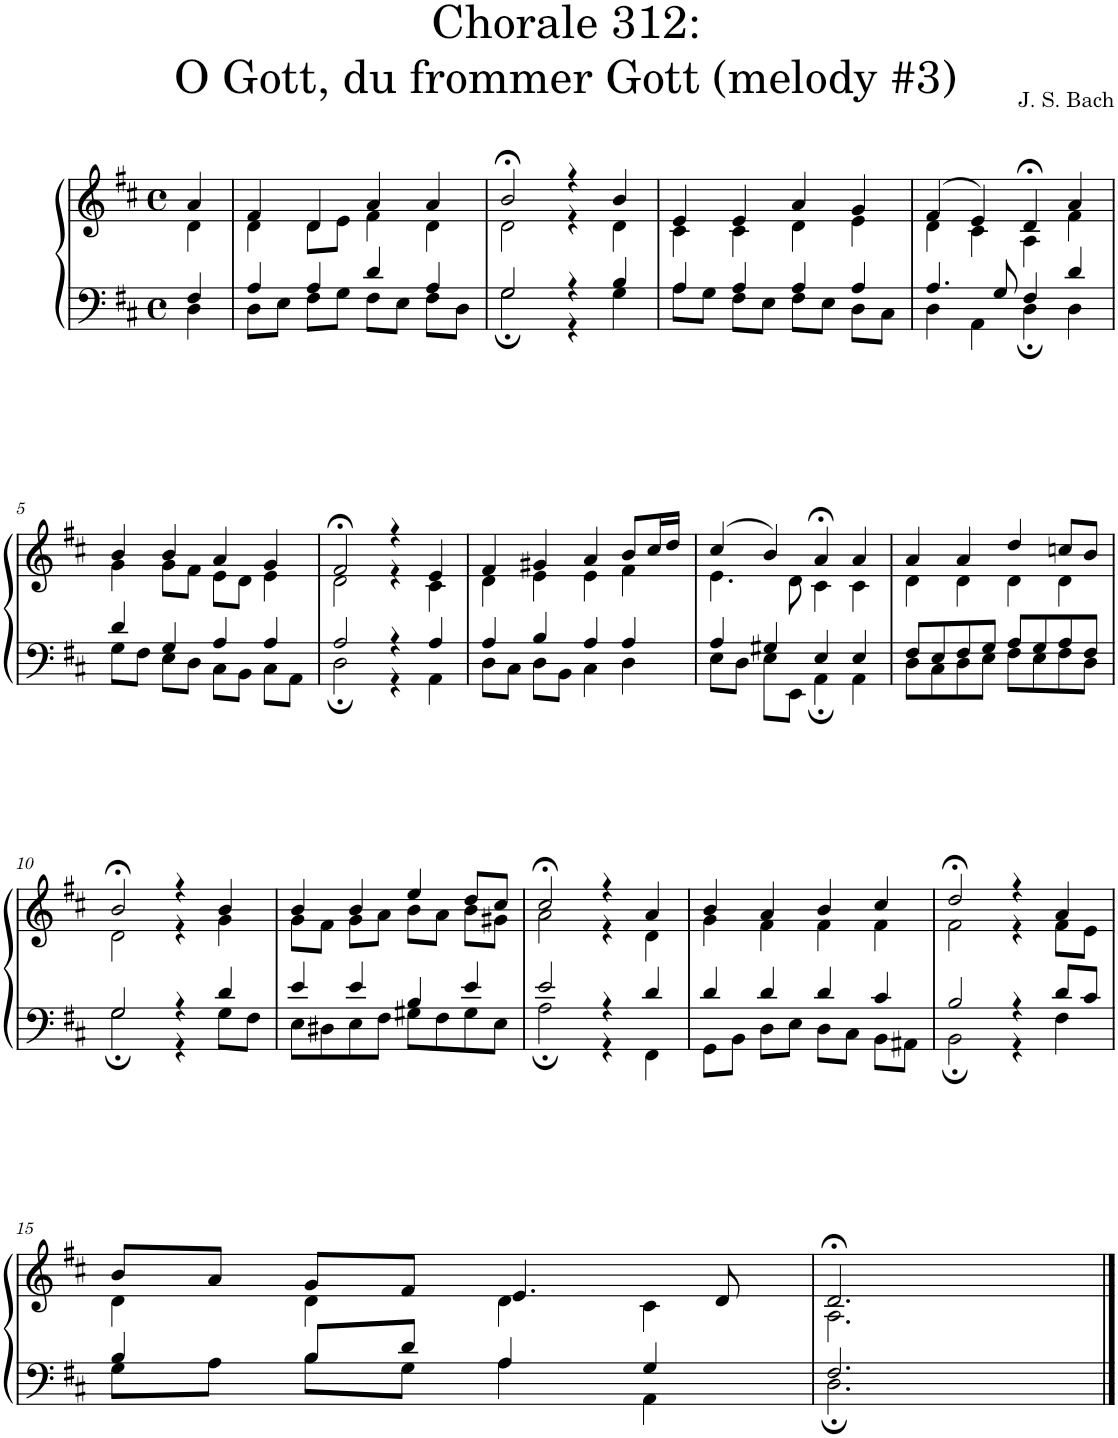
**kern	**kern
*part1	*part1
*staff2	*staff1
*I"S,A	*
*clefF4	*clefG2
*k[f#c#]	*k[f#c#]
*M4/4	*M4/4
*met(c)	*met(c)
=	=
*^	*^
4F#/	4D\	4a/	4d\
=1	=1	=1	=1
4A/	8D\L	4f#/	4d\
.	8E\J	.	.
4A/	8F#\L	4d/	8d\L
.	8G\J	.	8e\J
4d/	8F#\L	4a/	4f#\
.	8E\J	.	.
4A/	8F#\L	4a/	4d\
.	8D\J	.	.
=2	=2	=2	=2
2G/	2G;\	2b;</	2d\
4r	4r	4r	4r
4B/	4G\	4b/	4d\
=3	=3	=3	=3
4A/	8A\L	4e/	4c#\
.	8G\J	.	.
4A/	8F#\L	4e/	4c#\
.	8E\J	.	.
4A/	8F#\L	4a/	4d\
.	8E\J	.	.
4A/	8D\L	4g/	4e\
.	8C#\J	.	.
=4	=4	=4	=4
4.A/	4D\	(>4f#/	4d\
.	4AA\	4e/)	4c#\
8G/	.	.	.
4F#/	4D;\	4d;</	4A\
4d/	4D\	4a/	4f#\
!!LO:LB:g=z	!!
=5	=5	=5	=5
4d/	8G\L	4b/	4g\
.	8F#\J	.	.
4G/	8E\L	4b/	8g\L
.	8D\J	.	8f#\J
4A/	8C#\L	4a/	8e\L
.	8BB\J	.	8d\J
4A/	8C#\L	4g/	4e\
.	8AA\J	.	.
=6	=6	=6	=6
2A/	2D;\	2f#;</	2d\
4r	4r	4r	4r
4A/	4AA\	4e/	4c#\
=7	=7	=7	=7
4A/	8D\L	4f#/	4d\
.	8C#\J	.	.
4B/	8D\L	4g#X/	4e\
.	8BB\J	.	.
4A/	4C#\	4a/	4e\
4A/	4D\	8b/L	4f#\
.	.	16cc#/L	.
.	.	16dd/JJ	.
=8	=8	=8	=8
4A/	8E\L	(>4cc#/	4.e\
.	8D\J	.	.
4G#X/	8E\L	4b/)	.
.	8EE\J	.	8d\
4E/	4AA;\	4a;</	4c#\
4E/	4AA\	4a/	4c#\
=9	=9	=9	=9
8F#/L	8D\L	4a/	4d\
8E/	8C#\	.	.
8F#/	8D\	4a/	4d\
8G/J	8E\J	.	.
8A/L	8F#\L	4dd/	4d\
8G/	8E\	.	.
8A/	8F#\	8ccn/L	4d\
8F#/J	8D\J	8b/J	.
!!LO:LB:g=z	!!
=10	=10	=10	=10
2G/	2G;\	2b;</	2d\
4r	4r	4r	4r
4d/	8G\L	4b/	4g\
.	8F#\J	.	.
=11	=11	=11	=11
4e/	8E\L	4b/	8g\L
.	8D#X\	.	8f#\J
4e/	8E\	4b/	8g\L
.	8F#\J	.	8a\J
4B/	8G#X\L	4ee/	8b\L
.	8F#\	.	8a\J
4e/	8G#\	8dd/L	8b\L
.	8E\J	8cc#/J	8g#X\J
=12	=12	=12	=12
2e/	2A;\	2cc#;</	2a\
4r	4r	4r	4r
4d/	4FF#\	4a/	4d\
=13	=13	=13	=13
4d/	8GG\L	4b/	4g\
.	8BB\J	.	.
4d/	8D\L	4a/	4f#\
.	8E\J	.	.
4d/	8D\L	4b/	4f#\
.	8C#\J	.	.
4c#/	8BB\L	4cc#/	4f#\
.	8AA#X\J	.	.
=14	=14	=14	=14
2B/	2BB;\	2dd;</	2f#\
4r	4r	4r	4r
8d/L	4F#\	4a/	8f#\L
8c#/J	.	.	8e\J
!!LO:LB:g=z	!!
=15	=15	=15	=15
4B/	8G\L	8b/L	4d\
.	8A\J	8a/J	.
8B/L	8B\L	8g/L	4d\
8d/J	8G\J	8f#/J	.
4A/	4A\	4.e/	4d\
4G/	4AA\	.	4c#\
.	.	8d/	.
=16	=16	=16	=16
2.F#/	2.D;\	2.d;</	2.A\
*v	*v	*	*
*	*v	*v
==	==
*-	*-
